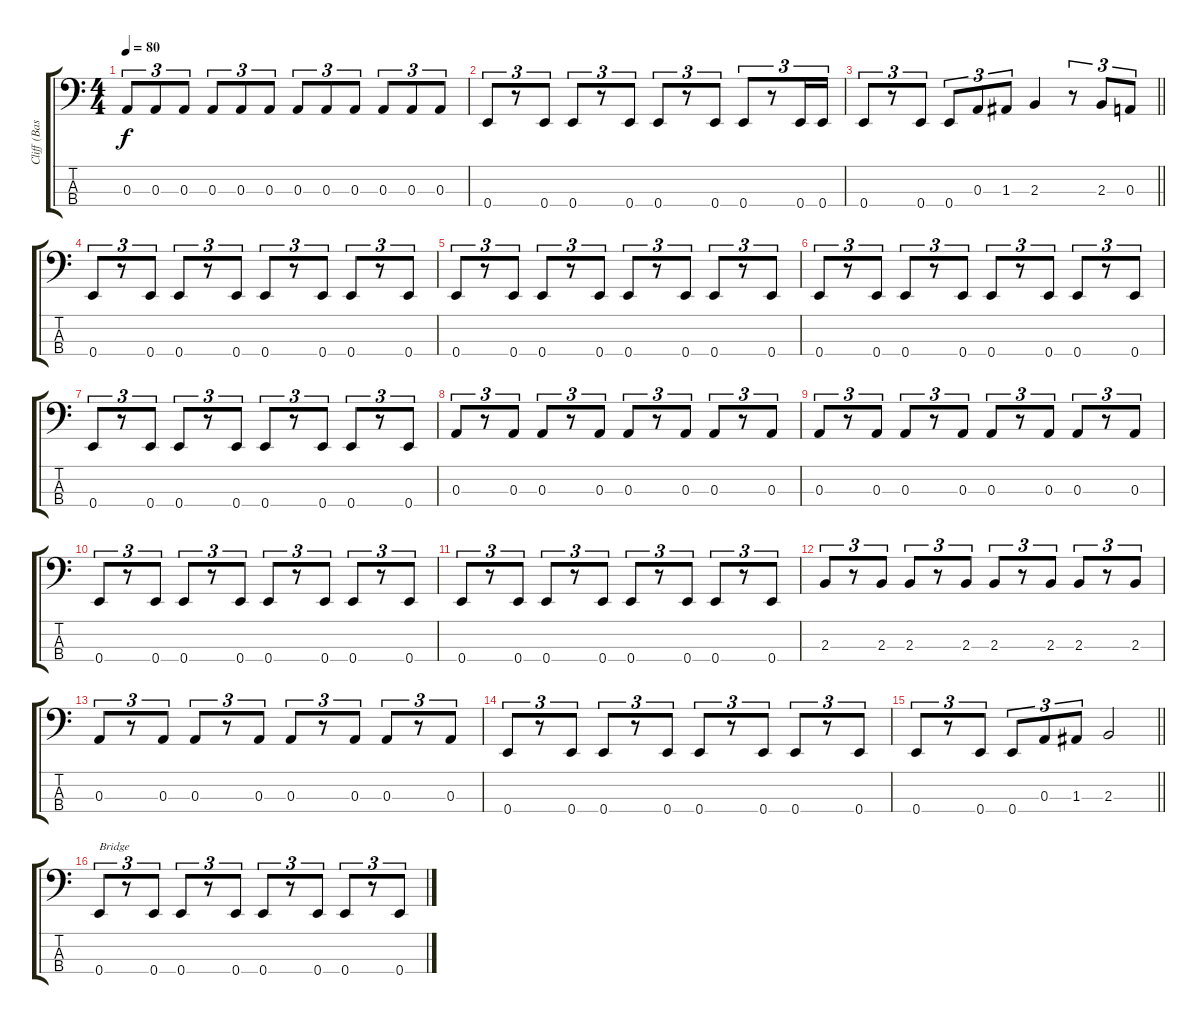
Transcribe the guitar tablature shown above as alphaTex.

\track ("Cliff (Bass)" "Cliff (Bas") {instrument electricbassfinger}
\staff {score tabs}
\tuning (G2 D2 A1 E1) {hide}
\ts (4 4)
\tempo 80
\clef f4
\ks c
0.3.8{tu (3 2) dy f} 0.3.8{tu (3 2)} 0.3.8{tu (3 2)} 0.3.8{tu (3 2)} 0.3.8{tu (3 2)} 0.3.8{tu (3 2)} 0.3.8{tu (3 2)} 0.3.8{tu (3 2)} 0.3.8{tu (3 2)} 0.3.8{tu (3 2)} 0.3.8{tu (3 2)} 0.3.8{tu (3 2)} |
0.4.8{tu (3 2)} r.8{tu (3 2)} 0.4.8{tu (3 2)} 0.4.8{tu (3 2)} r.8{tu (3 2)} 0.4.8{tu (3 2)} 0.4.8{tu (3 2)} r.8{tu (3 2)} 0.4.8{tu (3 2)} 0.4.8{tu (3 2)} r.8{tu (3 2)} 0.4.16{tu (3 2)} 0.4.16{tu (3 2)} |
\barLineRight lightlight
0.4.8{tu (3 2)} r.8{tu (3 2)} 0.4.8{tu (3 2)} 0.4.8{tu (3 2)} 0.3.8{tu (3 2)} 1.3.8{tu (3 2)} 2.3.4 r.8{tu (3 2)} 2.3.8{tu (3 2)} 0.3.8{tu (3 2)} |
0.4.8{tu (3 2)} r.8{tu (3 2)} 0.4.8{tu (3 2)} 0.4.8{tu (3 2)} r.8{tu (3 2)} 0.4.8{tu (3 2)} 0.4.8{tu (3 2)} r.8{tu (3 2)} 0.4.8{tu (3 2)} 0.4.8{tu (3 2)} r.8{tu (3 2)} 0.4.8{tu (3 2)} |
0.4.8{tu (3 2)} r.8{tu (3 2)} 0.4.8{tu (3 2)} 0.4.8{tu (3 2)} r.8{tu (3 2)} 0.4.8{tu (3 2)} 0.4.8{tu (3 2)} r.8{tu (3 2)} 0.4.8{tu (3 2)} 0.4.8{tu (3 2)} r.8{tu (3 2)} 0.4.8{tu (3 2)} |
0.4.8{tu (3 2)} r.8{tu (3 2)} 0.4.8{tu (3 2)} 0.4.8{tu (3 2)} r.8{tu (3 2)} 0.4.8{tu (3 2)} 0.4.8{tu (3 2)} r.8{tu (3 2)} 0.4.8{tu (3 2)} 0.4.8{tu (3 2)} r.8{tu (3 2)} 0.4.8{tu (3 2)} |
0.4.8{tu (3 2)} r.8{tu (3 2)} 0.4.8{tu (3 2)} 0.4.8{tu (3 2)} r.8{tu (3 2)} 0.4.8{tu (3 2)} 0.4.8{tu (3 2)} r.8{tu (3 2)} 0.4.8{tu (3 2)} 0.4.8{tu (3 2)} r.8{tu (3 2)} 0.4.8{tu (3 2)} |
0.3.8{tu (3 2)} r.8{tu (3 2)} 0.3.8{tu (3 2)} 0.3.8{tu (3 2)} r.8{tu (3 2)} 0.3.8{tu (3 2)} 0.3.8{tu (3 2)} r.8{tu (3 2)} 0.3.8{tu (3 2)} 0.3.8{tu (3 2)} r.8{tu (3 2)} 0.3.8{tu (3 2)} |
0.3.8{tu (3 2)} r.8{tu (3 2)} 0.3.8{tu (3 2)} 0.3.8{tu (3 2)} r.8{tu (3 2)} 0.3.8{tu (3 2)} 0.3.8{tu (3 2)} r.8{tu (3 2)} 0.3.8{tu (3 2)} 0.3.8{tu (3 2)} r.8{tu (3 2)} 0.3.8{tu (3 2)} |
0.4.8{tu (3 2)} r.8{tu (3 2)} 0.4.8{tu (3 2)} 0.4.8{tu (3 2)} r.8{tu (3 2)} 0.4.8{tu (3 2)} 0.4.8{tu (3 2)} r.8{tu (3 2)} 0.4.8{tu (3 2)} 0.4.8{tu (3 2)} r.8{tu (3 2)} 0.4.8{tu (3 2)} |
0.4.8{tu (3 2)} r.8{tu (3 2)} 0.4.8{tu (3 2)} 0.4.8{tu (3 2)} r.8{tu (3 2)} 0.4.8{tu (3 2)} 0.4.8{tu (3 2)} r.8{tu (3 2)} 0.4.8{tu (3 2)} 0.4.8{tu (3 2)} r.8{tu (3 2)} 0.4.8{tu (3 2)} |
2.3.8{tu (3 2)} r.8{tu (3 2)} 2.3.8{tu (3 2)} 2.3.8{tu (3 2)} r.8{tu (3 2)} 2.3.8{tu (3 2)} 2.3.8{tu (3 2)} r.8{tu (3 2)} 2.3.8{tu (3 2)} 2.3.8{tu (3 2)} r.8{tu (3 2)} 2.3.8{tu (3 2)} |
0.3.8{tu (3 2)} r.8{tu (3 2)} 0.3.8{tu (3 2)} 0.3.8{tu (3 2)} r.8{tu (3 2)} 0.3.8{tu (3 2)} 0.3.8{tu (3 2)} r.8{tu (3 2)} 0.3.8{tu (3 2)} 0.3.8{tu (3 2)} r.8{tu (3 2)} 0.3.8{tu (3 2)} |
0.4.8{tu (3 2)} r.8{tu (3 2)} 0.4.8{tu (3 2)} 0.4.8{tu (3 2)} r.8{tu (3 2)} 0.4.8{tu (3 2)} 0.4.8{tu (3 2)} r.8{tu (3 2)} 0.4.8{tu (3 2)} 0.4.8{tu (3 2)} r.8{tu (3 2)} 0.4.8{tu (3 2)} |
\barLineRight lightlight
0.4.8{tu (3 2)} r.8{tu (3 2)} 0.4.8{tu (3 2)} 0.4.8{tu (3 2)} 0.3.8{tu (3 2)} 1.3.8{tu (3 2)} 2.3.2 |
0.4.8{tu (3 2) txt "Bridge"} r.8{tu (3 2)} 0.4.8{tu (3 2)} 0.4.8{tu (3 2)} r.8{tu (3 2)} 0.4.8{tu (3 2)} 0.4.8{tu (3 2)} r.8{tu (3 2)} 0.4.8{tu (3 2)} 0.4.8{tu (3 2)} r.8{tu (3 2)} 0.4.8{tu (3 2)}
